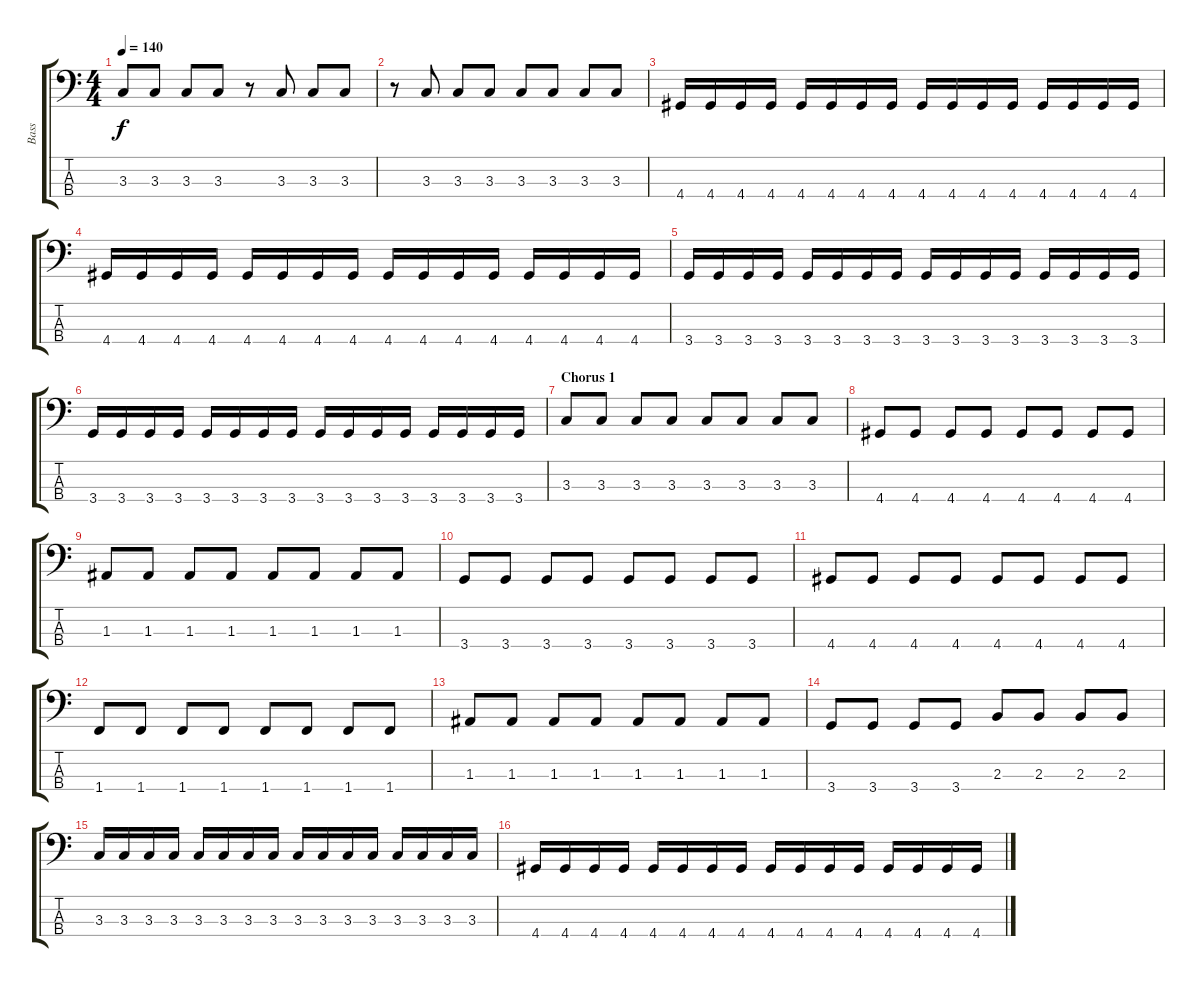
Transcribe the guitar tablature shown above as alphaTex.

\track ("Bass" "Bass") {instrument electricbasspick}
\staff {score tabs}
\tuning (G2 D2 A1 E1) {hide}
\ts (4 4)
\tempo 140
\clef f4
\ks c
3.3.8{dy f} 3.3.8 3.3.8 3.3.8 r.8 3.3.8 3.3.8 3.3.8 |
r.8 3.3.8 3.3.8 3.3.8 3.3.8 3.3.8 3.3.8 3.3.8 |
4.4.16 4.4.16 4.4.16 4.4.16 4.4.16 4.4.16 4.4.16 4.4.16 4.4.16 4.4.16 4.4.16 4.4.16 4.4.16 4.4.16 4.4.16 4.4.16 |
4.4.16 4.4.16 4.4.16 4.4.16 4.4.16 4.4.16 4.4.16 4.4.16 4.4.16 4.4.16 4.4.16 4.4.16 4.4.16 4.4.16 4.4.16 4.4.16 |
3.4.16 3.4.16 3.4.16 3.4.16 3.4.16 3.4.16 3.4.16 3.4.16 3.4.16 3.4.16 3.4.16 3.4.16 3.4.16 3.4.16 3.4.16 3.4.16 |
3.4.16 3.4.16 3.4.16 3.4.16 3.4.16 3.4.16 3.4.16 3.4.16 3.4.16 3.4.16 3.4.16 3.4.16 3.4.16 3.4.16 3.4.16 3.4.16 |
\section ("" "Chorus 1")
3.3.8 3.3.8 3.3.8 3.3.8 3.3.8 3.3.8 3.3.8 3.3.8 |
4.4.8 4.4.8 4.4.8 4.4.8 4.4.8 4.4.8 4.4.8 4.4.8 |
1.3.8 1.3.8 1.3.8 1.3.8 1.3.8 1.3.8 1.3.8 1.3.8 |
3.4.8 3.4.8 3.4.8 3.4.8 3.4.8 3.4.8 3.4.8 3.4.8 |
4.4.8 4.4.8 4.4.8 4.4.8 4.4.8 4.4.8 4.4.8 4.4.8 |
1.4.8 1.4.8 1.4.8 1.4.8 1.4.8 1.4.8 1.4.8 1.4.8 |
1.3.8 1.3.8 1.3.8 1.3.8 1.3.8 1.3.8 1.3.8 1.3.8 |
3.4.8 3.4.8 3.4.8 3.4.8 2.3.8 2.3.8 2.3.8 2.3.8 |
3.3.16 3.3.16 3.3.16 3.3.16 3.3.16 3.3.16 3.3.16 3.3.16 3.3.16 3.3.16 3.3.16 3.3.16 3.3.16 3.3.16 3.3.16 3.3.16 |
4.4.16 4.4.16 4.4.16 4.4.16 4.4.16 4.4.16 4.4.16 4.4.16 4.4.16 4.4.16 4.4.16 4.4.16 4.4.16 4.4.16 4.4.16 4.4.16
